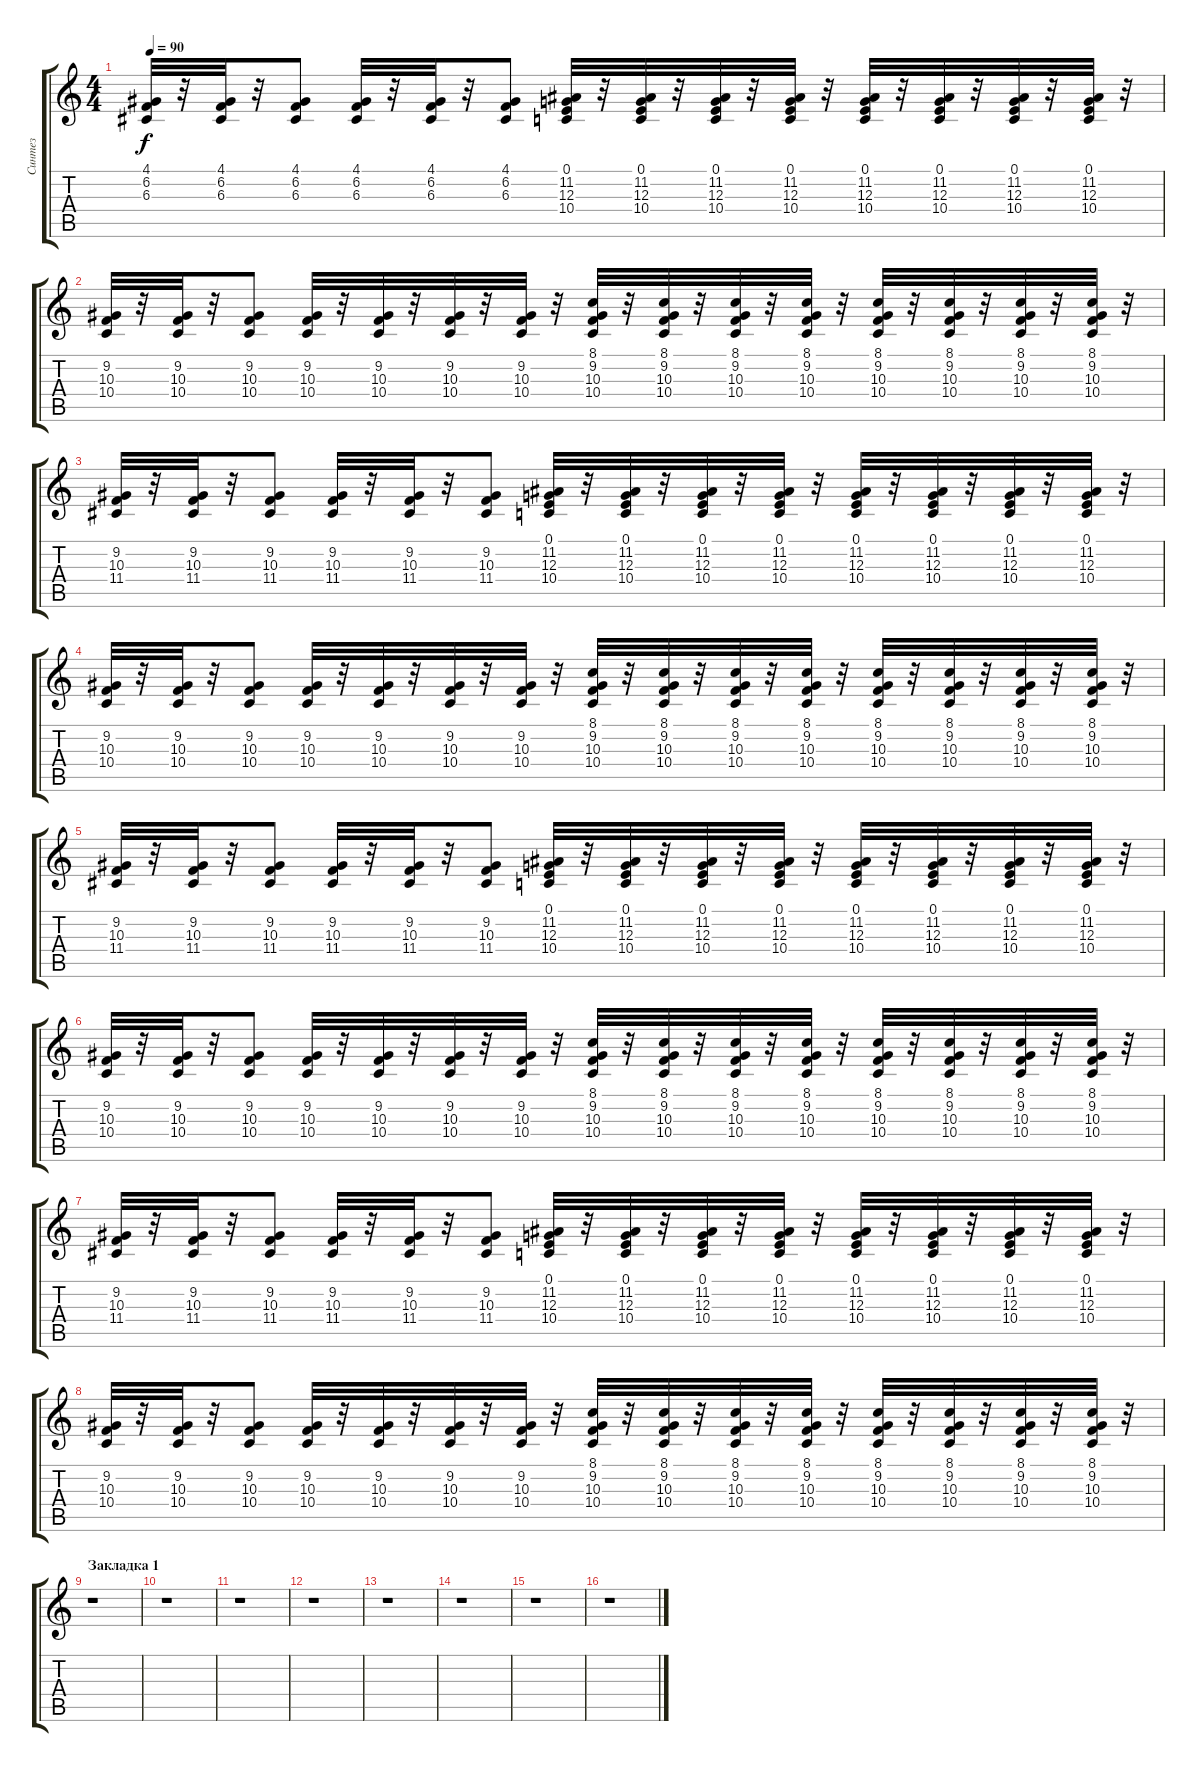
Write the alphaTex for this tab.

\track ("Синтез" "Синтез") {instrument lead2sawtooth}
\staff {score tabs}
\tuning (E4 B3 G3 D3 A2 E2) {hide}
\ts (4 4)
\tempo 90
\clef g2
\ks c
(4.1 6.2 6.3).32{dy f instrument lead2sawtooth} r.32 (4.1 6.2 6.3).32 r.32 (4.1 6.2 6.3).8 (4.1 6.2 6.3).32 r.32 (4.1 6.2 6.3).32 r.32 (4.1 6.2 6.3).8 (0.1 11.2 12.3 10.4).32 r.32 (0.1 11.2 12.3 10.4).32 r.32 (0.1 11.2 12.3 10.4).32 r.32 (0.1 11.2 12.3 10.4).32 r.32 (0.1 11.2 12.3 10.4).32 r.32 (0.1 11.2 12.3 10.4).32 r.32 (0.1 11.2 12.3 10.4).32 r.32 (0.1 11.2 12.3 10.4).32 r.32 |
(9.2 10.3 10.4).32 r.32 (9.2 10.3 10.4).32 r.32 (9.2 10.3 10.4).8 (9.2 10.3 10.4).32 r.32 (9.2 10.3 10.4).32 r.32 (9.2 10.3 10.4).32 r.32 (9.2 10.3 10.4).32 r.32 (8.1 9.2 10.3 10.4).32 r.32 (8.1 9.2 10.3 10.4).32 r.32 (8.1 9.2 10.3 10.4).32 r.32 (8.1 9.2 10.3 10.4).32 r.32 (8.1 9.2 10.3 10.4).32 r.32 (8.1 9.2 10.3 10.4).32 r.32 (8.1 9.2 10.3 10.4).32 r.32 (8.1 9.2 10.3 10.4).32 r.32 |
(9.2 10.3 11.4).32 r.32 (9.2 10.3 11.4).32 r.32 (9.2 10.3 11.4).8 (9.2 10.3 11.4).32 r.32 (9.2 10.3 11.4).32 r.32 (9.2 10.3 11.4).8 (0.1 11.2 12.3 10.4).32 r.32 (0.1 11.2 12.3 10.4).32 r.32 (0.1 11.2 12.3 10.4).32 r.32 (0.1 11.2 12.3 10.4).32 r.32 (0.1 11.2 12.3 10.4).32 r.32 (0.1 11.2 12.3 10.4).32 r.32 (0.1 11.2 12.3 10.4).32 r.32 (0.1 11.2 12.3 10.4).32 r.32 |
(9.2 10.3 10.4).32 r.32 (9.2 10.3 10.4).32 r.32 (9.2 10.3 10.4).8 (9.2 10.3 10.4).32 r.32 (9.2 10.3 10.4).32 r.32 (9.2 10.3 10.4).32 r.32 (9.2 10.3 10.4).32 r.32 (8.1 9.2 10.3 10.4).32 r.32 (8.1 9.2 10.3 10.4).32 r.32 (8.1 9.2 10.3 10.4).32 r.32 (8.1 9.2 10.3 10.4).32 r.32 (8.1 9.2 10.3 10.4).32 r.32 (8.1 9.2 10.3 10.4).32 r.32 (8.1 9.2 10.3 10.4).32 r.32 (8.1 9.2 10.3 10.4).32 r.32 |
(9.2 10.3 11.4).32 r.32 (9.2 10.3 11.4).32 r.32 (9.2 10.3 11.4).8 (9.2 10.3 11.4).32 r.32 (9.2 10.3 11.4).32 r.32 (9.2 10.3 11.4).8 (0.1 11.2 12.3 10.4).32 r.32 (0.1 11.2 12.3 10.4).32 r.32 (0.1 11.2 12.3 10.4).32 r.32 (0.1 11.2 12.3 10.4).32 r.32 (0.1 11.2 12.3 10.4).32 r.32 (0.1 11.2 12.3 10.4).32 r.32 (0.1 11.2 12.3 10.4).32 r.32 (0.1 11.2 12.3 10.4).32 r.32 |
(9.2 10.3 10.4).32 r.32 (9.2 10.3 10.4).32 r.32 (9.2 10.3 10.4).8 (9.2 10.3 10.4).32 r.32 (9.2 10.3 10.4).32 r.32 (9.2 10.3 10.4).32 r.32 (9.2 10.3 10.4).32 r.32 (8.1 9.2 10.3 10.4).32 r.32 (8.1 9.2 10.3 10.4).32 r.32 (8.1 9.2 10.3 10.4).32 r.32 (8.1 9.2 10.3 10.4).32 r.32 (8.1 9.2 10.3 10.4).32 r.32 (8.1 9.2 10.3 10.4).32 r.32 (8.1 9.2 10.3 10.4).32 r.32 (8.1 9.2 10.3 10.4).32 r.32 |
(9.2 10.3 11.4).32 r.32 (9.2 10.3 11.4).32 r.32 (9.2 10.3 11.4).8 (9.2 10.3 11.4).32 r.32 (9.2 10.3 11.4).32 r.32 (9.2 10.3 11.4).8 (0.1 11.2 12.3 10.4).32 r.32 (0.1 11.2 12.3 10.4).32 r.32 (0.1 11.2 12.3 10.4).32 r.32 (0.1 11.2 12.3 10.4).32 r.32 (0.1 11.2 12.3 10.4).32 r.32 (0.1 11.2 12.3 10.4).32 r.32 (0.1 11.2 12.3 10.4).32 r.32 (0.1 11.2 12.3 10.4).32 r.32 |
(9.2 10.3 10.4).32 r.32 (9.2 10.3 10.4).32 r.32 (9.2 10.3 10.4).8 (9.2 10.3 10.4).32 r.32 (9.2 10.3 10.4).32 r.32 (9.2 10.3 10.4).32 r.32 (9.2 10.3 10.4).32 r.32 (8.1 9.2 10.3 10.4).32 r.32 (8.1 9.2 10.3 10.4).32 r.32 (8.1 9.2 10.3 10.4).32 r.32 (8.1 9.2 10.3 10.4).32 r.32 (8.1 9.2 10.3 10.4).32 r.32 (8.1 9.2 10.3 10.4).32 r.32 (8.1 9.2 10.3 10.4).32 r.32 (8.1 9.2 10.3 10.4).32 r.32 |
\section ("" "Закладка 1")
r.1 |
r.1 |
r.1 |
r.1 |
r.1 |
r.1 |
r.1 |
r.1
